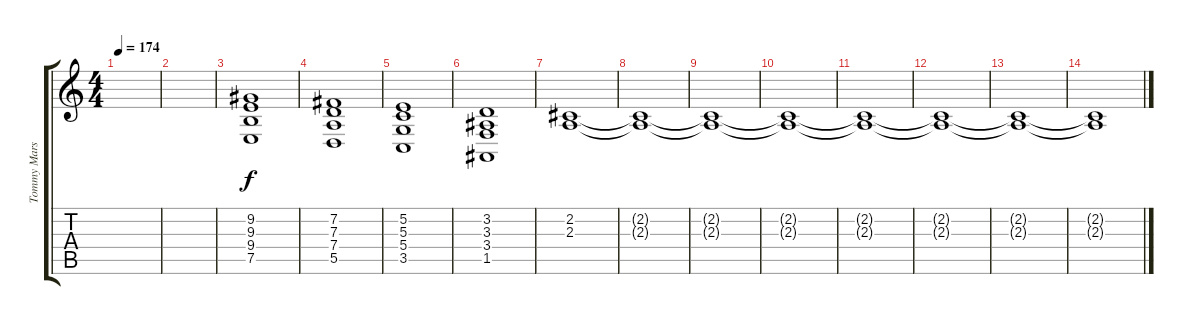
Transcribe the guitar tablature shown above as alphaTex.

\track ("Tommy Mars 2" "Tommy Mars") {instrument synthbrass1}
\staff {score tabs}
\tuning (E4 B3 G3 D3 A2 E2) {hide}
\ts (4 4)
\tempo 174
\clef g2
\ks c
|
|
(9.2 9.3 9.4 7.5).1 |
(7.2 7.3 7.4 5.5).1 |
(5.2 5.3 5.4 3.5).1 |
(3.2 3.3 3.4 1.5).1 |
(2.2 2.3).1{dy f} |
(2.2{t} 2.3{t}).1 |
(2.2{t} 2.3{t}).1 |
(2.2{t} 2.3{t}).1 |
(2.2{t} 2.3{t}).1 |
(2.2{t} 2.3{t}).1 |
(2.2{t} 2.3{t}).1 |
(2.2{t} 2.3{t}).1
